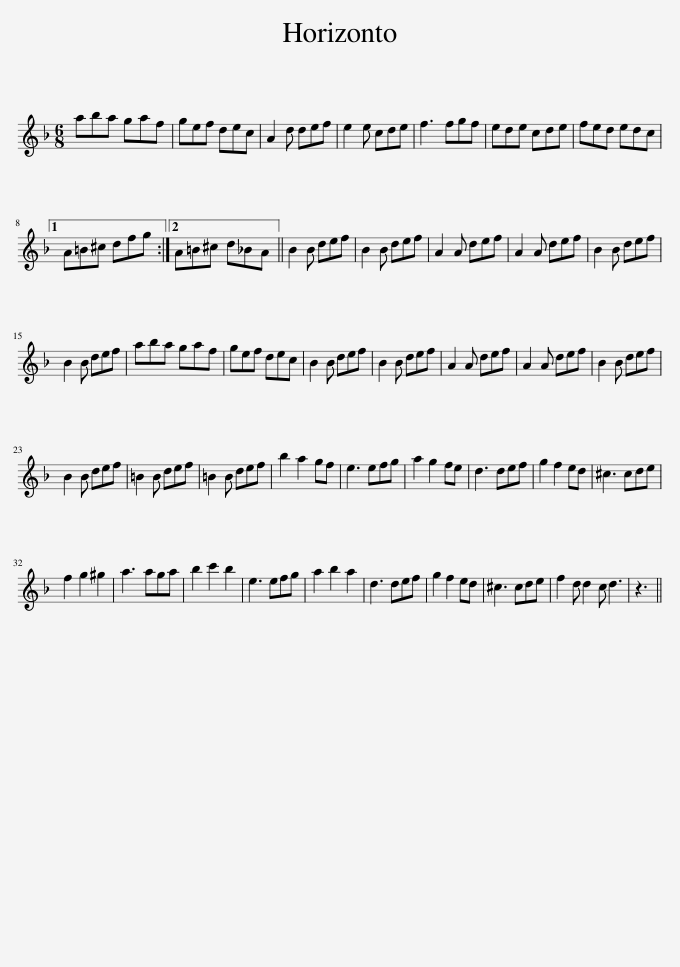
X:1
L:1/8
M:6/8
I:linebreak $
K:Dmin
V:1 treble
V:1
 aba gaf | gef dec | A2 d def | e2 e cde | f3 fgf | %5
 ede cde | fed edc |1$ A=B^c dfg :|2 A=B^c d_BA || B2 B def | %10
 B2 B def | A2 A def | A2 A def | B2 B def |$ B2 B def | %15
 aba gaf | gef dec | B2 B def | B2 B def | A2 A def | %20
 A2 A def | B2 B def |$ B2 B def | =B2 B def | =B2 B def | %25
 b2 a2 gf | e3 efg | a2 g2 fe | d3 def | g2 f2 ed | %30
 ^c3 cde |$ f2 g2 ^g2 | a3 aga | b2 c'2 b2 | e3 efg | %35
 a2 b2 a2 | d3 def | g2 f2 ed | ^c3 cde | f2 d d2 c d3 | %40
 z3 || %41
